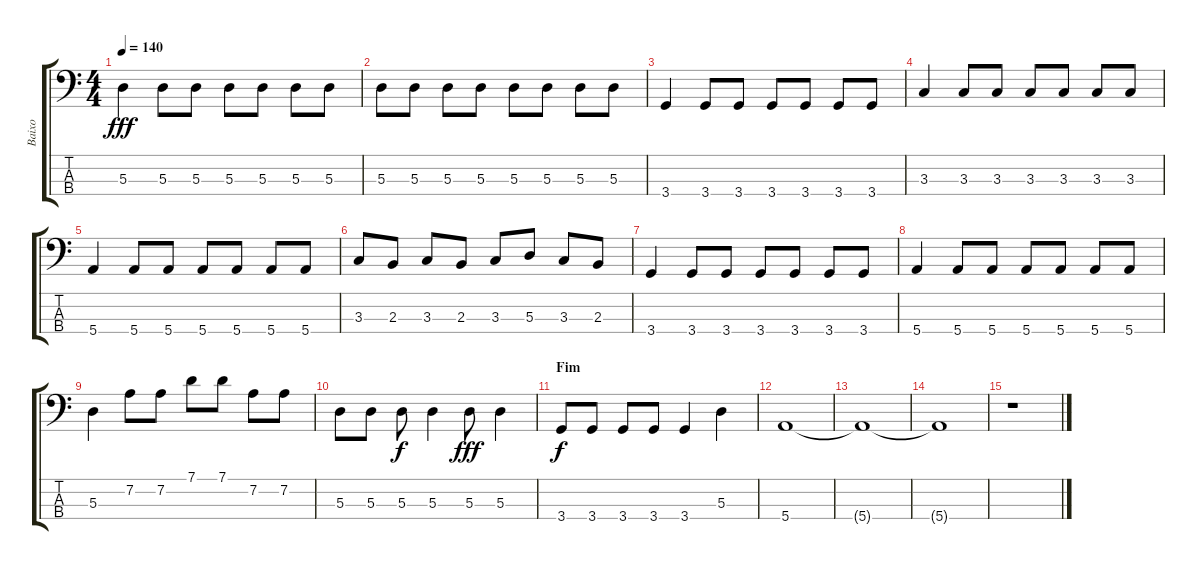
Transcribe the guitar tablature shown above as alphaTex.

\track ("Baixo" "Baixo") {instrument electricbassfinger}
\staff {score tabs}
\tuning (G2 D2 A1 E1) {hide}
\ts (4 4)
\tempo 140
\clef f4
\ks c
5.3.4{dy fff} 5.3.8 5.3.8 5.3.8 5.3.8 5.3.8 5.3.8 |
5.3.8 5.3.8 5.3.8 5.3.8 5.3.8 5.3.8 5.3.8 5.3.8 |
3.4.4 3.4.8 3.4.8 3.4.8 3.4.8 3.4.8 3.4.8 |
3.3.4 3.3.8 3.3.8 3.3.8 3.3.8 3.3.8 3.3.8 |
5.4.4 5.4.8 5.4.8 5.4.8 5.4.8 5.4.8 5.4.8 |
3.3.8 2.3.8 3.3.8 2.3.8 3.3.8 5.3.8 3.3.8 2.3.8 |
3.4.4 3.4.8 3.4.8 3.4.8 3.4.8 3.4.8 3.4.8 |
5.4.4 5.4.8 5.4.8 5.4.8 5.4.8 5.4.8 5.4.8 |
5.3.4 7.2.8 7.2.8 7.1.8 7.1.8 7.2.8 7.2.8 |
5.3.8 5.3.8 5.3.8{dy f} 5.3.4 5.3.8{dy fff} 5.3.4 |
\section ("" "Fim")
3.4.8{dy f} 3.4.8 3.4.8 3.4.8 3.4.4 5.3.4 |
5.4.1 |
5.4{t}.1 |
5.4{t}.1 |
r.1
